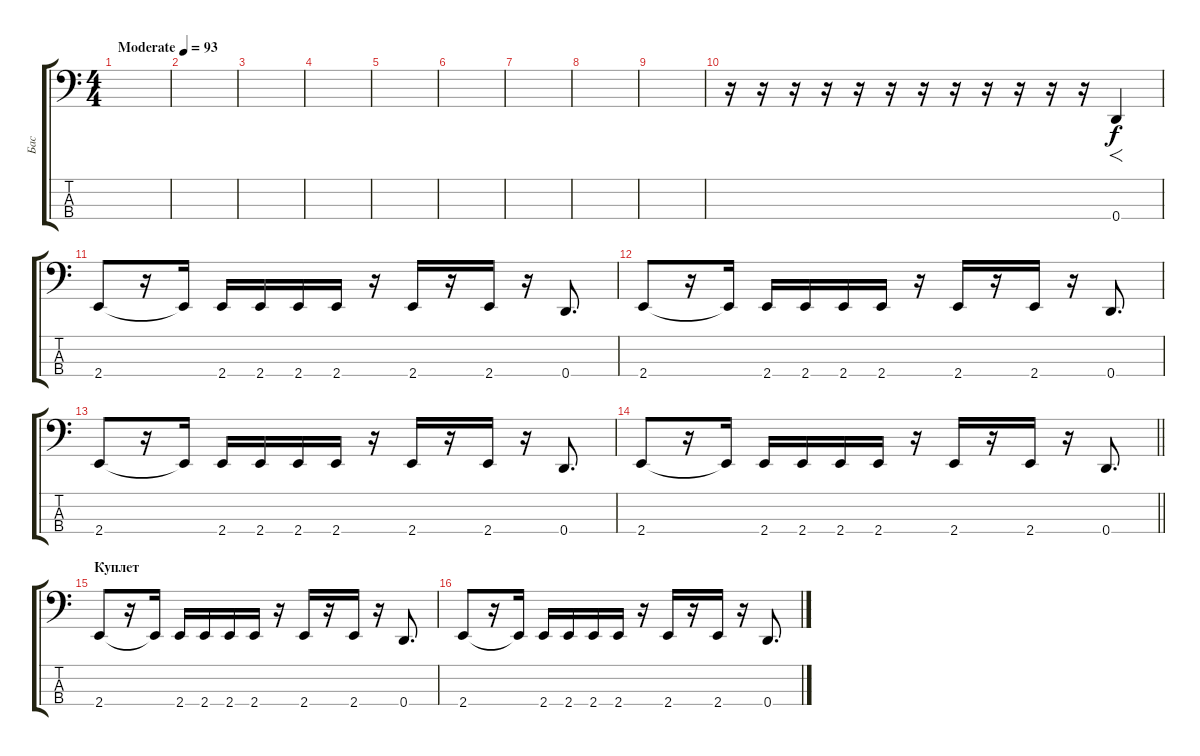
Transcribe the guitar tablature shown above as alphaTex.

\track ("Бас" "Бас") {instrument electricbassfinger}
\staff {score tabs}
\tuning (G2 D2 A1 D1) {hide}
\ts (4 4)
\tempo (93 "Moderate")
\clef f4
\ks c
|
|
|
|
|
|
|
|
|
r.16 r.16 r.16 r.16 r.16 r.16 r.16 r.16 r.16 r.16 r.16 r.16 0.4.4{f} |
2.4.8 r.16 2.4{t}.16 2.4.16 2.4.16 2.4.16 2.4.16 r.16 2.4.16 r.16 2.4.16 r.16 0.4.8{d} |
2.4.8 r.16 2.4{t}.16 2.4.16 2.4.16 2.4.16 2.4.16 r.16 2.4.16 r.16 2.4.16 r.16 0.4.8{d} |
2.4.8 r.16 2.4{t}.16 2.4.16 2.4.16 2.4.16 2.4.16 r.16 2.4.16 r.16 2.4.16 r.16 0.4.8{d} |
\barLineRight lightlight
2.4.8 r.16 2.4{t}.16 2.4.16 2.4.16 2.4.16 2.4.16 r.16 2.4.16 r.16 2.4.16 r.16 0.4.8{d} |
\section ("" "Куплет")
2.4.8 r.16 2.4{t}.16 2.4.16 2.4.16 2.4.16 2.4.16 r.16 2.4.16 r.16 2.4.16 r.16 0.4.8{d} |
2.4.8 r.16 2.4{t}.16 2.4.16 2.4.16 2.4.16 2.4.16 r.16 2.4.16 r.16 2.4.16 r.16 0.4.8{d}
